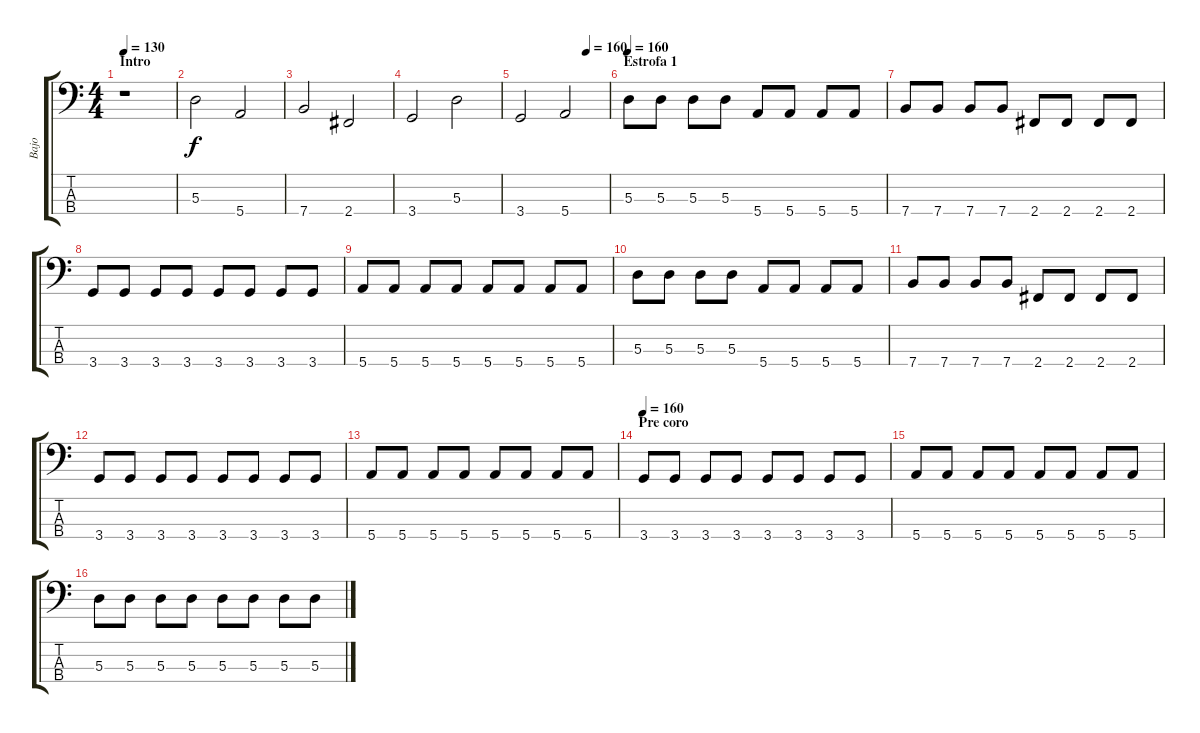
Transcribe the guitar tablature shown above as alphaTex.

\track ("Bajo" "Bajo") {instrument electricbasspick}
\staff {score tabs}
\tuning (G2 D2 A1 E1) {hide}
\ts (4 4)
\section ("" "Intro")
\tempo 130
\clef f4
\ks c
r.1{dy f instrument electricbasspick} |
5.3.2 5.4.2 |
7.4.2 2.4.2 |
3.4.2 5.3.2 |
\tempo (160 0.75)
3.4.2 5.4.2 |
\section ("" "Estrofa 1")
\tempo 160
5.3.8 5.3.8 5.3.8 5.3.8 5.4.8 5.4.8 5.4.8 5.4.8 |
7.4.8 7.4.8 7.4.8 7.4.8 2.4.8 2.4.8 2.4.8 2.4.8 |
3.4.8 3.4.8 3.4.8 3.4.8 3.4.8 3.4.8 3.4.8 3.4.8 |
5.4.8 5.4.8 5.4.8 5.4.8 5.4.8 5.4.8 5.4.8 5.4.8 |
5.3.8 5.3.8 5.3.8 5.3.8 5.4.8 5.4.8 5.4.8 5.4.8 |
7.4.8 7.4.8 7.4.8 7.4.8 2.4.8 2.4.8 2.4.8 2.4.8 |
3.4.8 3.4.8 3.4.8 3.4.8 3.4.8 3.4.8 3.4.8 3.4.8 |
5.4.8 5.4.8 5.4.8 5.4.8 5.4.8 5.4.8 5.4.8 5.4.8 |
\section ("" "Pre coro")
\tempo 160
3.4.8 3.4.8 3.4.8 3.4.8 3.4.8 3.4.8 3.4.8 3.4.8 |
5.4.8 5.4.8 5.4.8 5.4.8 5.4.8 5.4.8 5.4.8 5.4.8 |
5.3.8 5.3.8 5.3.8 5.3.8 5.3.8 5.3.8 5.3.8 5.3.8
